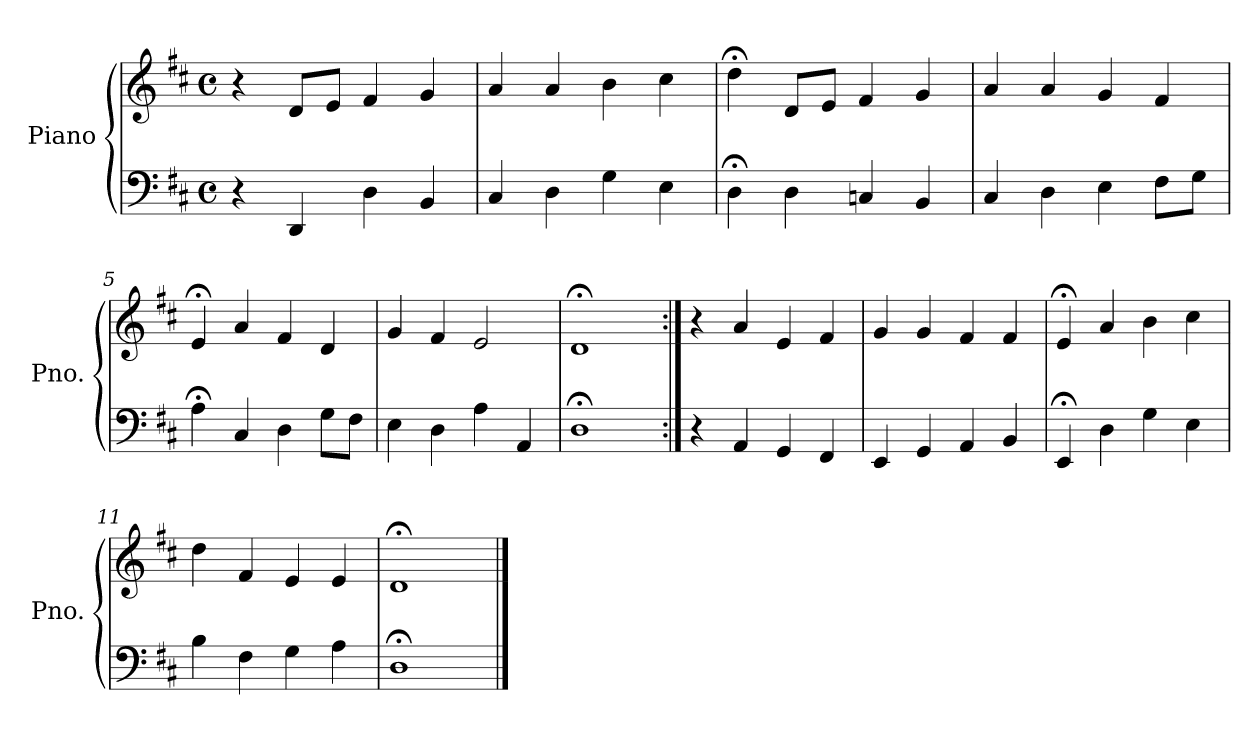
**kern	**kern
*part1	*part1
*staff2	*staff1
*I"Piano	*
*I'Pno.	*
*clefF4	*clefG2
*k[f#c#]	*k[f#c#]
*M4/4	*M4/4
*met(c)	*met(c)
=1	=1
4r	4r
4DD/	8d/L
.	8e/J
4D\	4f#/
4BB/	4g/
=2	=2
4C#/	4a/
4D\	4a/
4G\	4b\
4E\	4cc#\
=3	=3
4D;<\	4dd;<\
4D\	8d/L
.	8e/J
4Cn/	4f#/
4BB/	4g/
=4	=4
4C#/	4a/
4D\	4a/
4E\	4g/
8F#\L	4f#/
8G\J	.
=5	=5
4A;<\	4e;</
4C#/	4a/
4D\	4f#/
8G\L	4d/
8F#\J	.
=6	=6
4E\	4g/
4D\	4f#/
4A\	2e/
4AA/	.
!!LO:LB:g=z
=7	=7
1D;<	1d;<
=8:|!	=8:|!
4r	4r
4AA/	4a/
4GG/	4e/
4FF#/	4f#/
=9	=9
4EE/	4g/
4GG/	4g/
4AA/	4f#/
4BB/	4f#/
=10	=10
4EE;</	4e;</
4D\	4a/
4G\	4b\
4E\	4cc#\
=11	=11
4B\	4dd\
4F#\	4f#/
4G\	4e/
4A\	4e/
=12	=12
1D;<	1d;<
==	==
*-	*-
